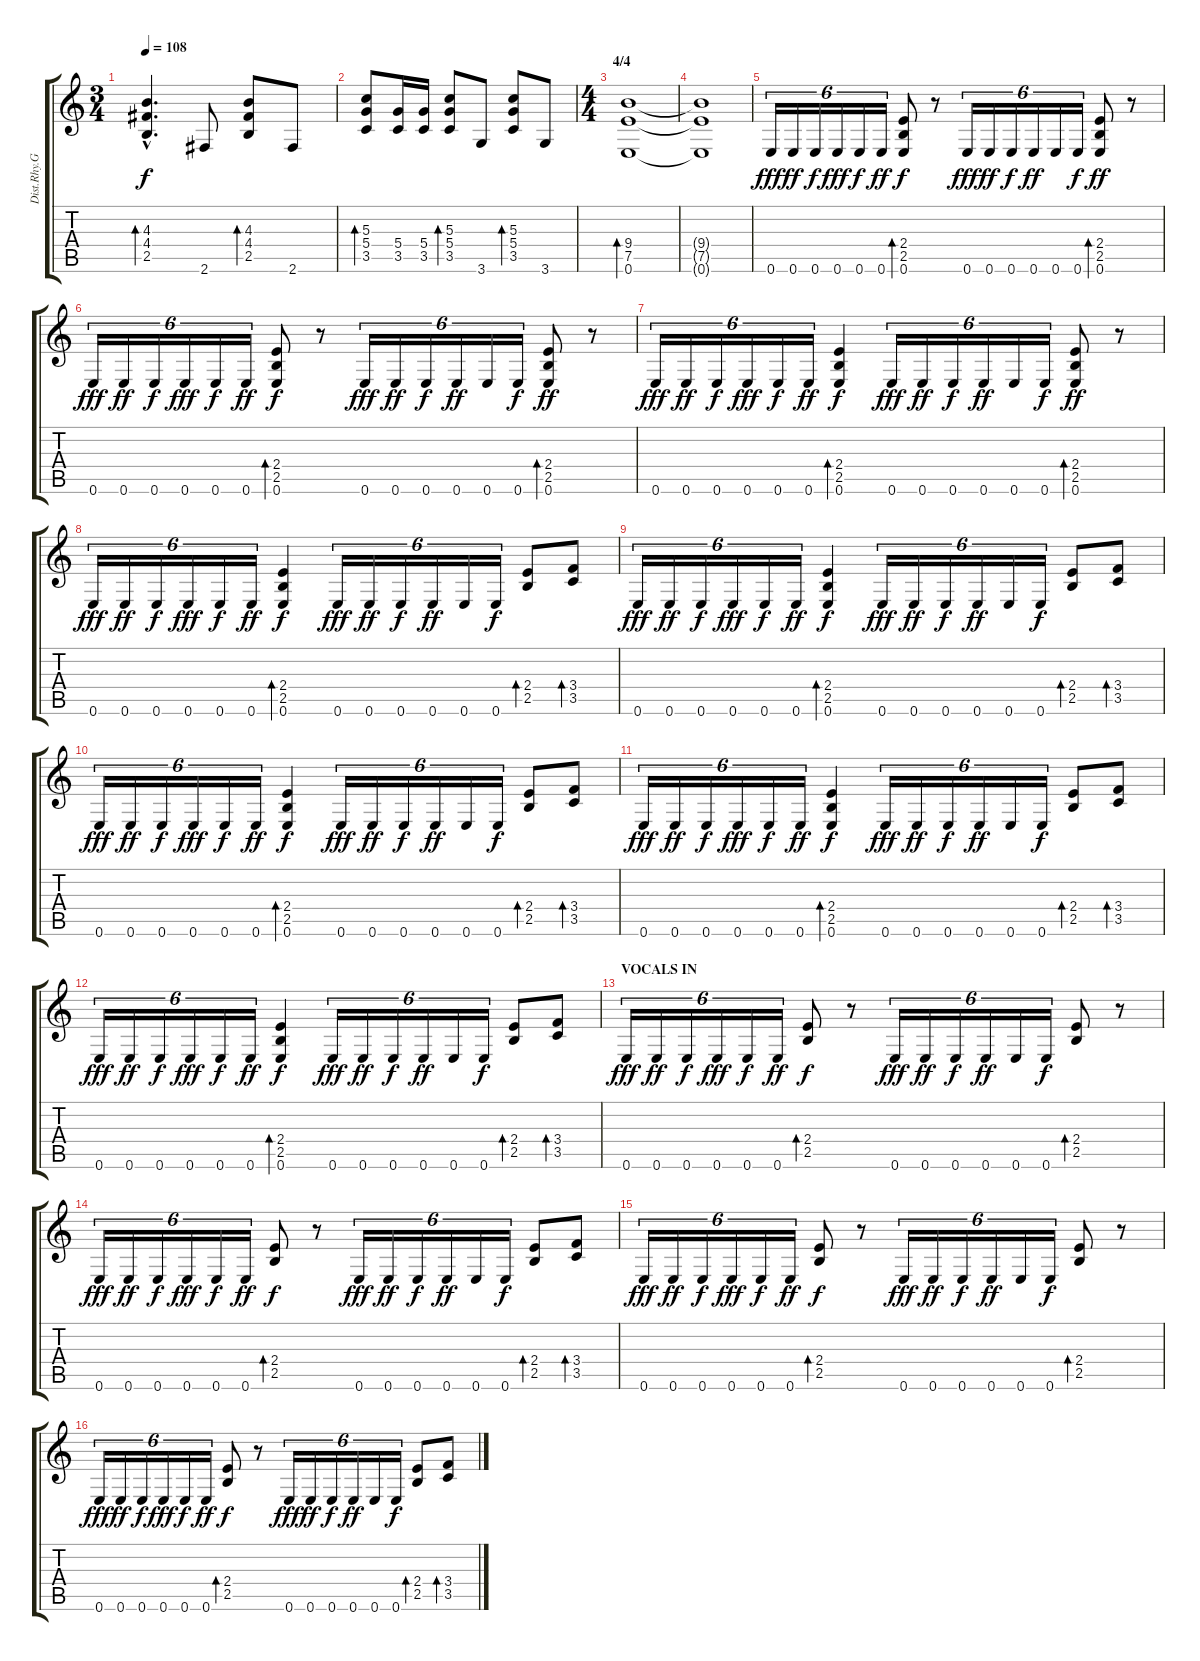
\track ("Dist.Rhy.Gtr.1" "Dist.Rhy.G") {instrument distortionguitar}
\staff {score tabs}
\tuning (E4 B3 G3 D3 A2 E2) {hide}
\ts (3 4)
\tempo 108
\clef g2
\ks c
(4.3{hac} 4.4{hac} 2.5{hac}).4{d bd 60 dy f} 2.6.8 (4.3 4.4 2.5).8{bd 30} 2.6.8 |
(5.3 5.4 3.5).8{bd 60} (5.4 3.5).16 (5.4 3.5).16 (5.3 5.4 3.5).8{bd 30} 3.6.8 (5.3 5.4 3.5).8{bd 30} 3.6.8 |
\ts (4 4)
\section ("" "4/4")
(9.4 7.5 0.6).1{bd 30 volume 6} |
(9.4{t} 7.5{t} 0.6{t}).1 |
0.6.16{tu (6 4) dy fff volume 13} 0.6.16{tu (6 4) dy ff} 0.6.16{tu (6 4) dy f} 0.6.16{tu (6 4) dy fff} 0.6.16{tu (6 4) dy f} 0.6.16{tu (6 4) dy ff} (2.4 2.5 0.6).8{bd 30 dy f} r.8 0.6.16{tu (6 4) dy fff} 0.6.16{tu (6 4) dy ff} 0.6.16{tu (6 4) dy f} 0.6.16{tu (6 4) dy ff} 0.6.16{tu (6 4)} 0.6.16{tu (6 4) dy f} (2.4 2.5 0.6).8{bd 30 dy ff} r.8 |
0.6.16{tu (6 4) dy fff} 0.6.16{tu (6 4) dy ff} 0.6.16{tu (6 4) dy f} 0.6.16{tu (6 4) dy fff} 0.6.16{tu (6 4) dy f} 0.6.16{tu (6 4) dy ff} (2.4 2.5 0.6).8{bd 30 dy f} r.8 0.6.16{tu (6 4) dy fff} 0.6.16{tu (6 4) dy ff} 0.6.16{tu (6 4) dy f} 0.6.16{tu (6 4) dy ff} 0.6.16{tu (6 4)} 0.6.16{tu (6 4) dy f} (2.4 2.5 0.6).8{bd 30 dy ff} r.8 |
0.6.16{tu (6 4) dy fff} 0.6.16{tu (6 4) dy ff} 0.6.16{tu (6 4) dy f} 0.6.16{tu (6 4) dy fff} 0.6.16{tu (6 4) dy f} 0.6.16{tu (6 4) dy ff} (2.4 2.5 0.6).4{bd 30 dy f} 0.6.16{tu (6 4) dy fff} 0.6.16{tu (6 4) dy ff} 0.6.16{tu (6 4) dy f} 0.6.16{tu (6 4) dy ff} 0.6.16{tu (6 4)} 0.6.16{tu (6 4) dy f} (2.4 2.5 0.6).8{bd 30 dy ff} r.8 |
0.6.16{tu (6 4) dy fff} 0.6.16{tu (6 4) dy ff} 0.6.16{tu (6 4) dy f} 0.6.16{tu (6 4) dy fff} 0.6.16{tu (6 4) dy f} 0.6.16{tu (6 4) dy ff} (2.4 2.5 0.6).4{bd 30 dy f} 0.6.16{tu (6 4) dy fff} 0.6.16{tu (6 4) dy ff} 0.6.16{tu (6 4) dy f} 0.6.16{tu (6 4) dy ff} 0.6.16{tu (6 4)} 0.6.16{tu (6 4) dy f} (2.4 2.5).8{bd 30} (3.4 3.5).8{bd 30} |
0.6.16{tu (6 4) dy fff} 0.6.16{tu (6 4) dy ff} 0.6.16{tu (6 4) dy f} 0.6.16{tu (6 4) dy fff} 0.6.16{tu (6 4) dy f} 0.6.16{tu (6 4) dy ff} (2.4 2.5 0.6).4{bd 30 dy f} 0.6.16{tu (6 4) dy fff} 0.6.16{tu (6 4) dy ff} 0.6.16{tu (6 4) dy f} 0.6.16{tu (6 4) dy ff} 0.6.16{tu (6 4)} 0.6.16{tu (6 4) dy f} (2.4 2.5).8{bd 30} (3.4 3.5).8{bd 30} |
0.6.16{tu (6 4) dy fff} 0.6.16{tu (6 4) dy ff} 0.6.16{tu (6 4) dy f} 0.6.16{tu (6 4) dy fff} 0.6.16{tu (6 4) dy f} 0.6.16{tu (6 4) dy ff} (2.4 2.5 0.6).4{bd 30 dy f} 0.6.16{tu (6 4) dy fff} 0.6.16{tu (6 4) dy ff} 0.6.16{tu (6 4) dy f} 0.6.16{tu (6 4) dy ff} 0.6.16{tu (6 4)} 0.6.16{tu (6 4) dy f} (2.4 2.5).8{bd 30} (3.4 3.5).8{bd 30} |
0.6.16{tu (6 4) dy fff} 0.6.16{tu (6 4) dy ff} 0.6.16{tu (6 4) dy f} 0.6.16{tu (6 4) dy fff} 0.6.16{tu (6 4) dy f} 0.6.16{tu (6 4) dy ff} (2.4 2.5 0.6).4{bd 30 dy f} 0.6.16{tu (6 4) dy fff} 0.6.16{tu (6 4) dy ff} 0.6.16{tu (6 4) dy f} 0.6.16{tu (6 4) dy ff} 0.6.16{tu (6 4)} 0.6.16{tu (6 4) dy f} (2.4 2.5).8{bd 30} (3.4 3.5).8{bd 30} |
0.6.16{tu (6 4) dy fff} 0.6.16{tu (6 4) dy ff} 0.6.16{tu (6 4) dy f} 0.6.16{tu (6 4) dy fff} 0.6.16{tu (6 4) dy f} 0.6.16{tu (6 4) dy ff} (2.4 2.5 0.6).4{bd 30 dy f} 0.6.16{tu (6 4) dy fff} 0.6.16{tu (6 4) dy ff} 0.6.16{tu (6 4) dy f} 0.6.16{tu (6 4) dy ff} 0.6.16{tu (6 4)} 0.6.16{tu (6 4) dy f} (2.4 2.5).8{bd 30} (3.4 3.5).8{bd 30} |
\section ("" "VOCALS IN")
0.6.16{tu (6 4) dy fff} 0.6.16{tu (6 4) dy ff} 0.6.16{tu (6 4) dy f} 0.6.16{tu (6 4) dy fff} 0.6.16{tu (6 4) dy f} 0.6.16{tu (6 4) dy ff} (2.4 2.5).8{bd 30 dy f} r.8 0.6.16{tu (6 4) dy fff} 0.6.16{tu (6 4) dy ff} 0.6.16{tu (6 4) dy f} 0.6.16{tu (6 4) dy ff} 0.6.16{tu (6 4)} 0.6.16{tu (6 4) dy f} (2.4 2.5).8{bd 30} r.8 |
0.6.16{tu (6 4) dy fff} 0.6.16{tu (6 4) dy ff} 0.6.16{tu (6 4) dy f} 0.6.16{tu (6 4) dy fff} 0.6.16{tu (6 4) dy f} 0.6.16{tu (6 4) dy ff} (2.4 2.5).8{bd 30 dy f} r.8 0.6.16{tu (6 4) dy fff} 0.6.16{tu (6 4) dy ff} 0.6.16{tu (6 4) dy f} 0.6.16{tu (6 4) dy ff} 0.6.16{tu (6 4)} 0.6.16{tu (6 4) dy f} (2.4 2.5).8{bd 30} (3.4 3.5).8{bd 30} |
0.6.16{tu (6 4) dy fff} 0.6.16{tu (6 4) dy ff} 0.6.16{tu (6 4) dy f} 0.6.16{tu (6 4) dy fff} 0.6.16{tu (6 4) dy f} 0.6.16{tu (6 4) dy ff} (2.4 2.5).8{bd 30 dy f} r.8 0.6.16{tu (6 4) dy fff} 0.6.16{tu (6 4) dy ff} 0.6.16{tu (6 4) dy f} 0.6.16{tu (6 4) dy ff} 0.6.16{tu (6 4)} 0.6.16{tu (6 4) dy f} (2.4 2.5).8{bd 30} r.8 |
0.6.16{tu (6 4) dy fff} 0.6.16{tu (6 4) dy ff} 0.6.16{tu (6 4) dy f} 0.6.16{tu (6 4) dy fff} 0.6.16{tu (6 4) dy f} 0.6.16{tu (6 4) dy ff} (2.4 2.5).8{bd 30 dy f} r.8 0.6.16{tu (6 4) dy fff} 0.6.16{tu (6 4) dy ff} 0.6.16{tu (6 4) dy f} 0.6.16{tu (6 4) dy ff} 0.6.16{tu (6 4)} 0.6.16{tu (6 4) dy f} (2.4 2.5).8{bd 30} (3.4 3.5).8{bd 30}
